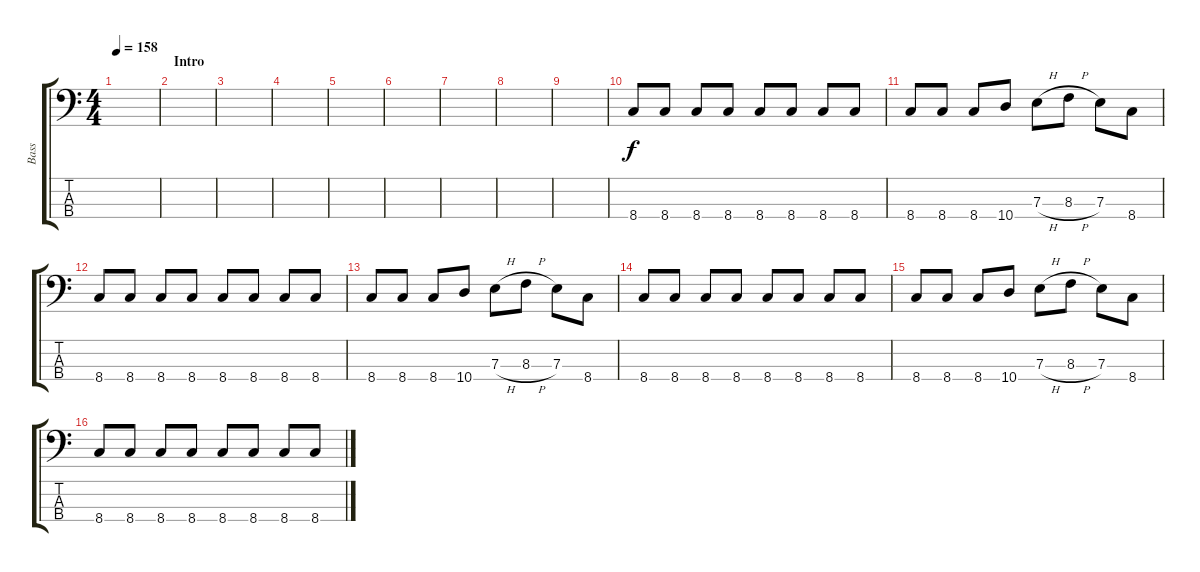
\track ("Bass " "Bass ") {instrument electricbassfinger}
\staff {score tabs}
\tuning (G2 D2 A1 E1) {hide}
\ts (4 4)
\tempo 158
\clef f4
\ks c
|
\section ("" "Intro")
|
|
|
|
|
|
|
|
8.4.8 8.4.8 8.4.8 8.4.8 8.4.8 8.4.8 8.4.8 8.4.8 |
8.4.8 8.4.8 8.4.8 10.4.8 7.3{h}.8 8.3{h}.8 7.3.8 8.4.8 |
8.4.8 8.4.8 8.4.8 8.4.8 8.4.8 8.4.8 8.4.8 8.4.8 |
8.4.8 8.4.8 8.4.8 10.4.8 7.3{h}.8 8.3{h}.8 7.3.8 8.4.8 |
8.4.8 8.4.8 8.4.8 8.4.8 8.4.8 8.4.8 8.4.8 8.4.8 |
8.4.8 8.4.8 8.4.8 10.4.8 7.3{h}.8 8.3{h}.8 7.3.8 8.4.8 |
8.4.8 8.4.8 8.4.8 8.4.8 8.4.8 8.4.8 8.4.8 8.4.8
